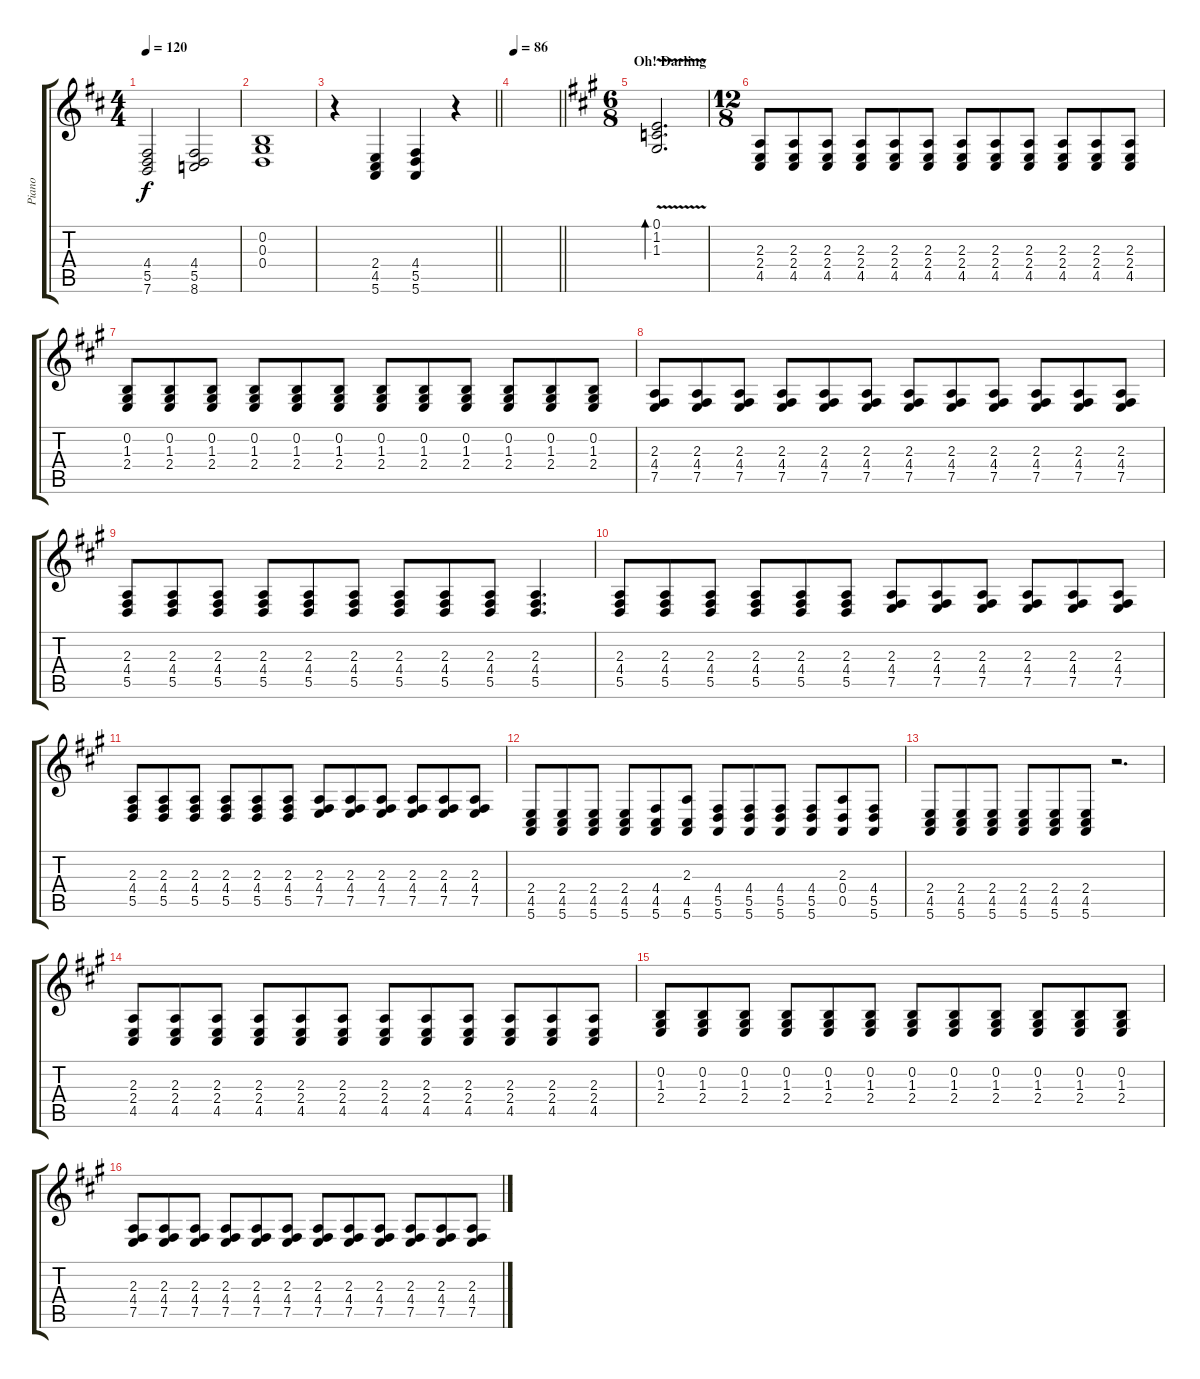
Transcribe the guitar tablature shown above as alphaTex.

\track ("Piano" "Piano") {instrument brightacousticpiano}
\staff {score tabs}
\tuning (E4 B3 G3 D3 A2 E2) {hide}
\ts (4 4)
\tempo 120
\clef g2
\ks d
(4.4 5.5 7.6).2{dy f} (4.4 5.5 8.6).2 |
(0.2 0.3 0.4).1 |
\barLineRight lightlight
r.4 (2.4 4.5 5.6).4 (4.4 5.5 5.6).4 r.4 |
\tempo 86
\barLineRight lightlight
|
\ts (6 8)
\section ("" "Oh! Darling")
\ks a
(0.1{v} 1.2{v} 1.3{v}).2{d bd 60} |
\ts (12 8)
(2.3 2.4 4.5).8 (2.3 2.4 4.5).8 (2.3 2.4 4.5).8 (2.3 2.4 4.5).8 (2.3 2.4 4.5).8 (2.3 2.4 4.5).8 (2.3 2.4 4.5).8 (2.3 2.4 4.5).8 (2.3 2.4 4.5).8 (2.3 2.4 4.5).8 (2.3 2.4 4.5).8 (2.3 2.4 4.5).8 |
(0.2 1.3 2.4).8 (0.2 1.3 2.4).8 (0.2 1.3 2.4).8 (0.2 1.3 2.4).8 (0.2 1.3 2.4).8 (0.2 1.3 2.4).8 (0.2 1.3 2.4).8 (0.2 1.3 2.4).8 (0.2 1.3 2.4).8 (0.2 1.3 2.4).8 (0.2 1.3 2.4).8 (0.2 1.3 2.4).8 |
(2.3 4.4 7.5).8 (2.3 4.4 7.5).8 (2.3 4.4 7.5).8 (2.3 4.4 7.5).8 (2.3 4.4 7.5).8 (2.3 4.4 7.5).8 (2.3 4.4 7.5).8 (2.3 4.4 7.5).8 (2.3 4.4 7.5).8 (2.3 4.4 7.5).8 (2.3 4.4 7.5).8 (2.3 4.4 7.5).8 |
(2.3 4.4 5.5).8 (2.3 4.4 5.5).8 (2.3 4.4 5.5).8 (2.3 4.4 5.5).8 (2.3 4.4 5.5).8 (2.3 4.4 5.5).8 (2.3 4.4 5.5).8 (2.3 4.4 5.5).8 (2.3 4.4 5.5).8 (2.3 4.4 5.5).4{d} |
(2.3 4.4 5.5).8 (2.3 4.4 5.5).8 (2.3 4.4 5.5).8 (2.3 4.4 5.5).8 (2.3 4.4 5.5).8 (2.3 4.4 5.5).8 (2.3 4.4 7.5).8 (2.3 4.4 7.5).8 (2.3 4.4 7.5).8 (2.3 4.4 7.5).8 (2.3 4.4 7.5).8 (2.3 4.4 7.5).8 |
(2.3 4.4 5.5).8 (2.3 4.4 5.5).8 (2.3 4.4 5.5).8 (2.3 4.4 5.5).8 (2.3 4.4 5.5).8 (2.3 4.4 5.5).8 (2.3 4.4 7.5).8 (2.3 4.4 7.5).8 (2.3 4.4 7.5).8 (2.3 4.4 7.5).8 (2.3 4.4 7.5).8 (2.3 4.4 7.5).8 |
(2.4 4.5 5.6).8 (2.4 4.5 5.6).8 (2.4 4.5 5.6).8 (2.4 4.5 5.6).8 (4.4 4.5 5.6).8 (2.3 4.5 5.6).8 (4.4 5.5 5.6).8 (4.4 5.5 5.6).8 (4.4 5.5 5.6).8 (4.4 5.5 5.6).8 (2.3 0.4 0.5).8 (4.4 5.5 5.6).8 |
(2.4 4.5 5.6).8 (2.4 4.5 5.6).8 (2.4 4.5 5.6).8 (2.4 4.5 5.6).8 (2.4 4.5 5.6).8 (2.4 4.5 5.6).8 r.2{d} |
(2.3 2.4 4.5).8 (2.3 2.4 4.5).8 (2.3 2.4 4.5).8 (2.3 2.4 4.5).8 (2.3 2.4 4.5).8 (2.3 2.4 4.5).8 (2.3 2.4 4.5).8 (2.3 2.4 4.5).8 (2.3 2.4 4.5).8 (2.3 2.4 4.5).8 (2.3 2.4 4.5).8 (2.3 2.4 4.5).8 |
(0.2 1.3 2.4).8 (0.2 1.3 2.4).8 (0.2 1.3 2.4).8 (0.2 1.3 2.4).8 (0.2 1.3 2.4).8 (0.2 1.3 2.4).8 (0.2 1.3 2.4).8 (0.2 1.3 2.4).8 (0.2 1.3 2.4).8 (0.2 1.3 2.4).8 (0.2 1.3 2.4).8 (0.2 1.3 2.4).8 |
(2.3 4.4 7.5).8 (2.3 4.4 7.5).8 (2.3 4.4 7.5).8 (2.3 4.4 7.5).8 (2.3 4.4 7.5).8 (2.3 4.4 7.5).8 (2.3 4.4 7.5).8 (2.3 4.4 7.5).8 (2.3 4.4 7.5).8 (2.3 4.4 7.5).8 (2.3 4.4 7.5).8 (2.3 4.4 7.5).8
